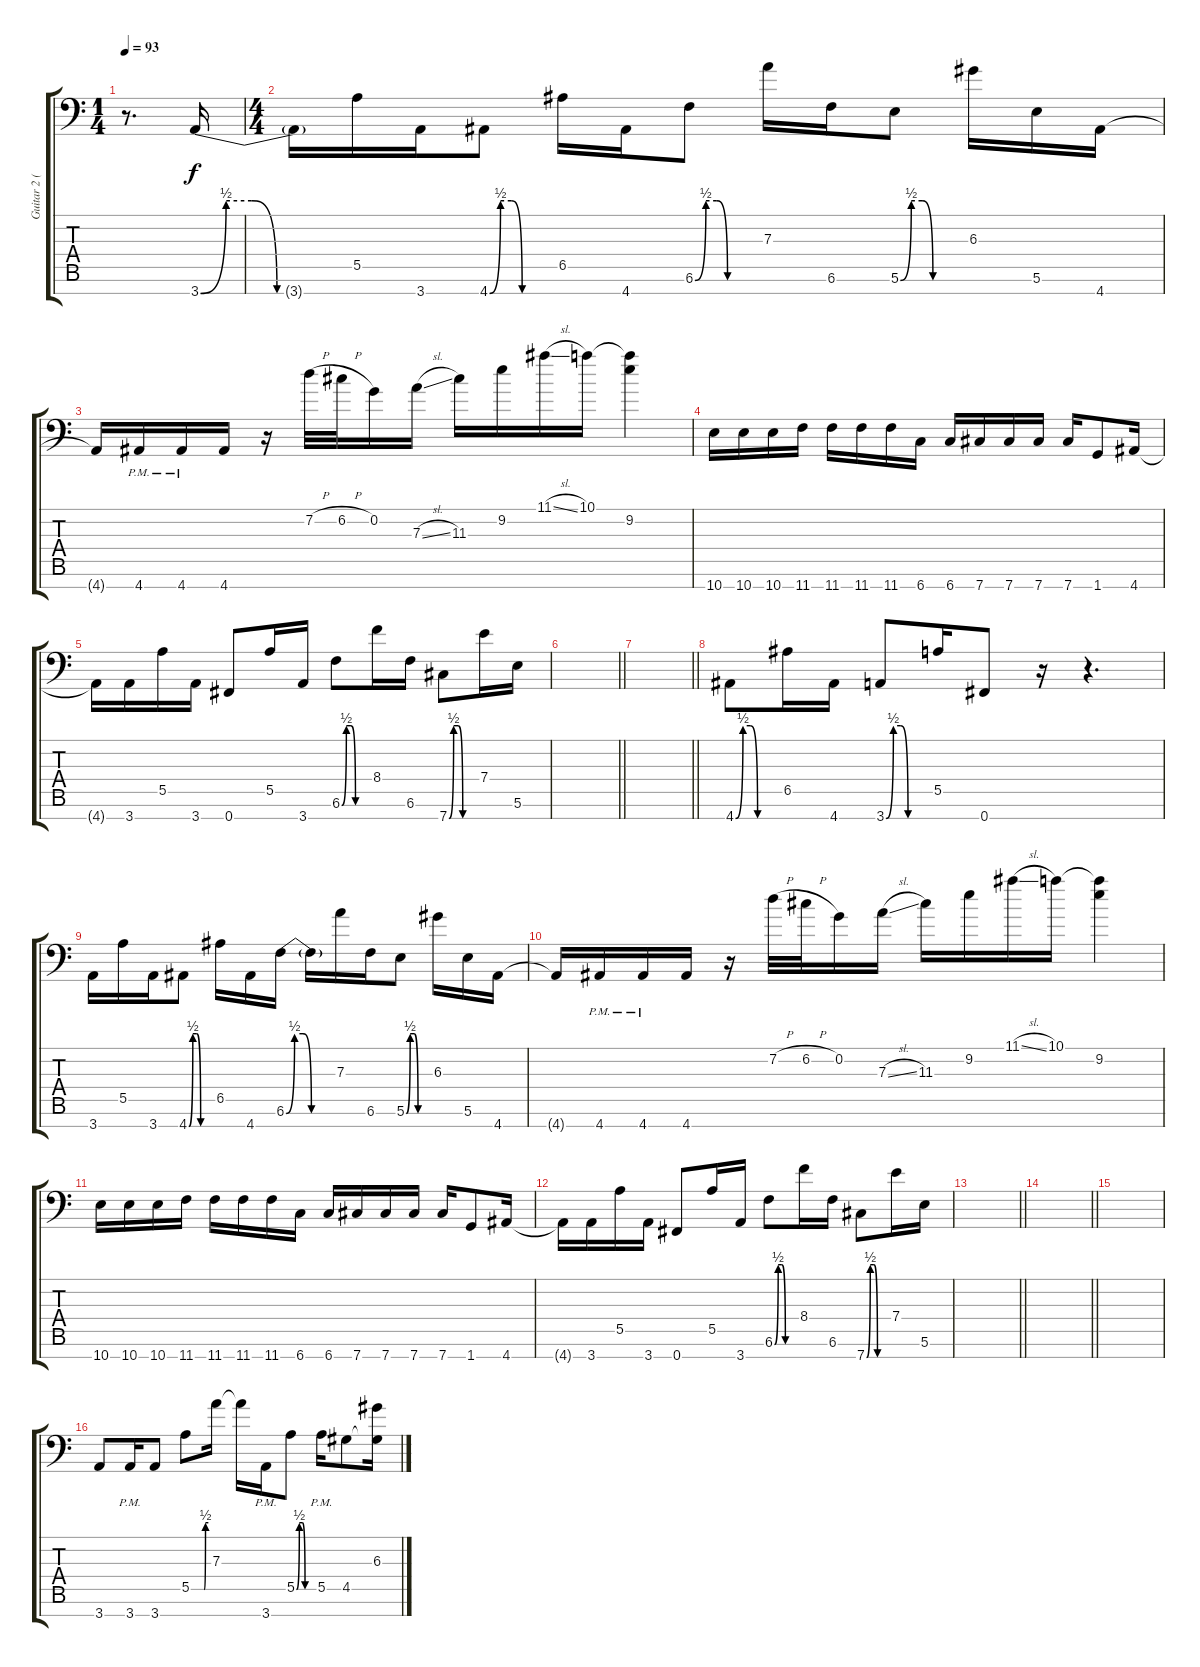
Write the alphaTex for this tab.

\track ("Guitar 2 (2nd to 8th string)" "Guitar 2 (") {instrument distortionguitar}
\staff {score tabs}
\tuning (B3 G3 D3 A2 E2 B1 Gb1) {hide}
\ts (1 4)
\tempo 93
\clef f4
\ks c
r.8{d dy f instrument distortionguitar} 3.7{be (custom 0 0 10 2 20 2 30 0 60 0)}.16 |
\ts (4 4)
3.7{t}.16 5.5.16 3.7.16 4.7{be (custom 0 0 10 2 20 2 30 0 60 0)}.8 6.5.16 4.7.16 6.6{be (custom 0 0 10 2 20 2 30 0 60 0)}.8 7.3.16 6.6.16 5.6{be (custom 0 0 10 2 20 2 30 0 60 0)}.8 6.3.16 5.6.16 4.7.16 |
4.7{t}.16 4.7{pm}.16 4.7{pm}.16 4.7.16 r.16 7.2{h}.32 6.2{h}.32 0.2.16 7.3{sl}.16 11.3.16 9.2.16 11.1{sl}.16 10.1.16 (10.1{t} 9.2).4 |
10.7.16 10.7.16 10.7.16 11.7.16 11.7.16 11.7.16 11.7.16 6.7.16 6.7.16 7.7.16 7.7.16 7.7.16 7.7.16 1.7.8 4.7.16 |
4.7{t}.16 3.7.16 5.5.16 3.7.16 0.7.8 5.5.16 3.7.16 6.6{be (custom 0 0 10 2 20 2 30 0 60 0)}.8 8.4.16 6.6.16 7.7{be (custom 0 0 10 2 20 2 30 0 60 0)}.8 7.4.16 5.6.16 |
\barLineRight lightlight
|
\barLineRight lightlight
|
4.7{be (custom 0 0 10 2 20 2 30 0 60 0)}.8 6.5.16 4.7.16 3.7{be (custom 0 0 10 2 20 2 30 0 60 0)}.8 5.5.16 0.7.8 r.16 r.4{d} |
3.7.16 5.5.16 3.7.16 4.7{be (custom 0 0 10 2 20 2 30 0 60 0)}.8 6.5.16 4.7.16 6.6{be (custom 0 0 10 2 20 2 30 0 60 0)}.16 6.6{t}.16 7.3.16 6.6.16 5.6{be (custom 0 0 10 2 20 2 30 0 60 0)}.8 6.3.16 5.6.16 4.7.16 |
4.7{t}.16 4.7{pm}.16 4.7{pm}.16 4.7.16 r.16 7.2{h}.32 6.2{h}.32 0.2.16 7.3{sl}.16 11.3.16 9.2.16 11.1{sl}.16 10.1.16 (10.1{t} 9.2).4 |
10.7.16 10.7.16 10.7.16 11.7.16 11.7.16 11.7.16 11.7.16 6.7.16 6.7.16 7.7.16 7.7.16 7.7.16 7.7.16 1.7.8 4.7.16 |
4.7{t}.16 3.7.16 5.5.16 3.7.16 0.7.8 5.5.16 3.7.16 6.6{be (custom 0 0 10 2 20 2 30 0 60 0)}.8 8.4.16 6.6.16 7.7{be (custom 0 0 10 2 20 2 30 0 60 0)}.8 7.4.16 5.6.16 |
\barLineRight lightlight
|
\barLineRight lightlight
|
|
3.7.8 3.7{pm}.16 3.7.8 5.5{be (custom 0 0 45 0 50 2 60 2)}.8 7.3.16 7.3{t}.16 3.7{pm}.16 5.5{be (custom 0 0 10 2 20 2 30 0 60 0)}.8 5.5{pm}.16 4.5.8 (6.3 4.5{t}).16
